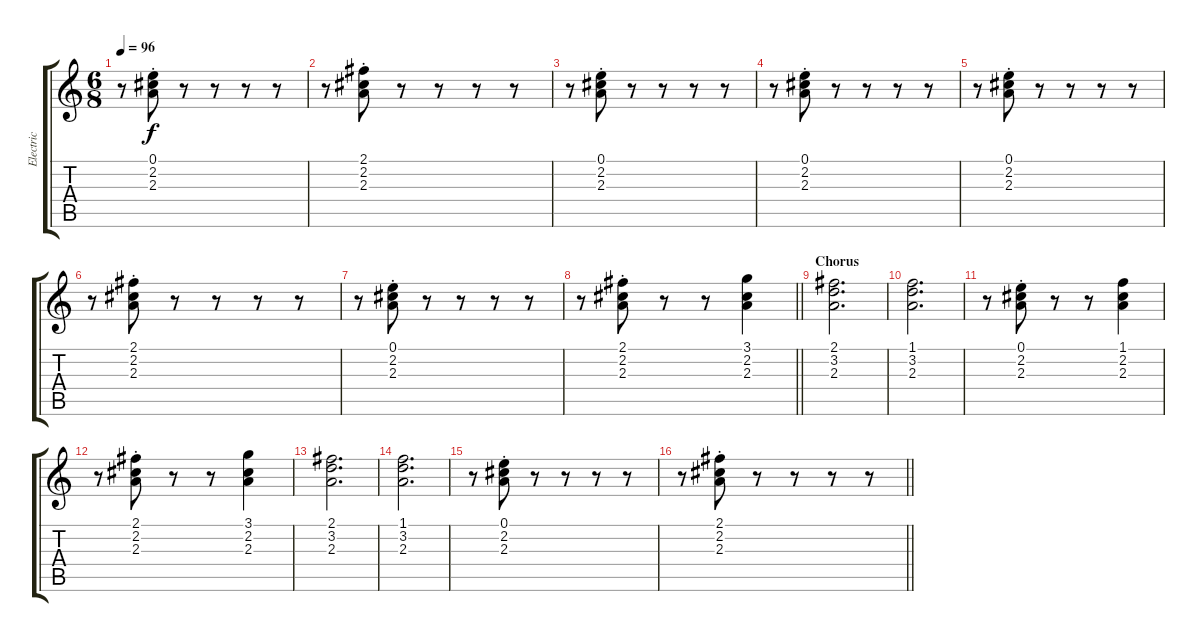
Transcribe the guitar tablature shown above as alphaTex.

\track ("Electric" "Electric") {instrument overdrivenguitar}
\staff {score tabs}
\tuning (E4 B3 G3 D3 A2 E2) {hide}
\ts (6 8)
\tempo 96
\clef g2
\ks c
r.8{dy f} (0.1{st} 2.2{st} 2.3{st}).8 r.8 r.8 r.8 r.8 |
r.8 (2.1{st} 2.2{st} 2.3{st}).8 r.8 r.8 r.8 r.8 |
r.8 (0.1{st} 2.2{st} 2.3{st}).8 r.8 r.8 r.8 r.8 |
r.8 (0.1{st} 2.2{st} 2.3{st}).8 r.8 r.8 r.8 r.8 |
r.8 (0.1{st} 2.2{st} 2.3{st}).8 r.8 r.8 r.8 r.8 |
r.8 (2.1{st} 2.2{st} 2.3{st}).8 r.8 r.8 r.8 r.8 |
r.8 (0.1{st} 2.2{st} 2.3{st}).8 r.8 r.8 r.8 r.8 |
\barLineRight lightlight
r.8 (2.1{st} 2.2{st} 2.3{st}).8 r.8 r.8 (3.1 2.2 2.3).4 |
\section ("" "Chorus")
(2.1 3.2 2.3).2{d} |
(1.1 3.2 2.3).2{d} |
r.8 (0.1{st} 2.2{st} 2.3{st}).8 r.8 r.8 (1.1 2.2 2.3).4 |
r.8 (2.1{st} 2.2{st} 2.3{st}).8 r.8 r.8 (3.1 2.2 2.3).4 |
(2.1 3.2 2.3).2{d} |
(1.1 3.2 2.3).2{d} |
r.8 (0.1{st} 2.2{st} 2.3{st}).8 r.8 r.8 r.8 r.8 |
\barLineRight lightlight
r.8 (2.1{st} 2.2{st} 2.3{st}).8 r.8 r.8 r.8 r.8
